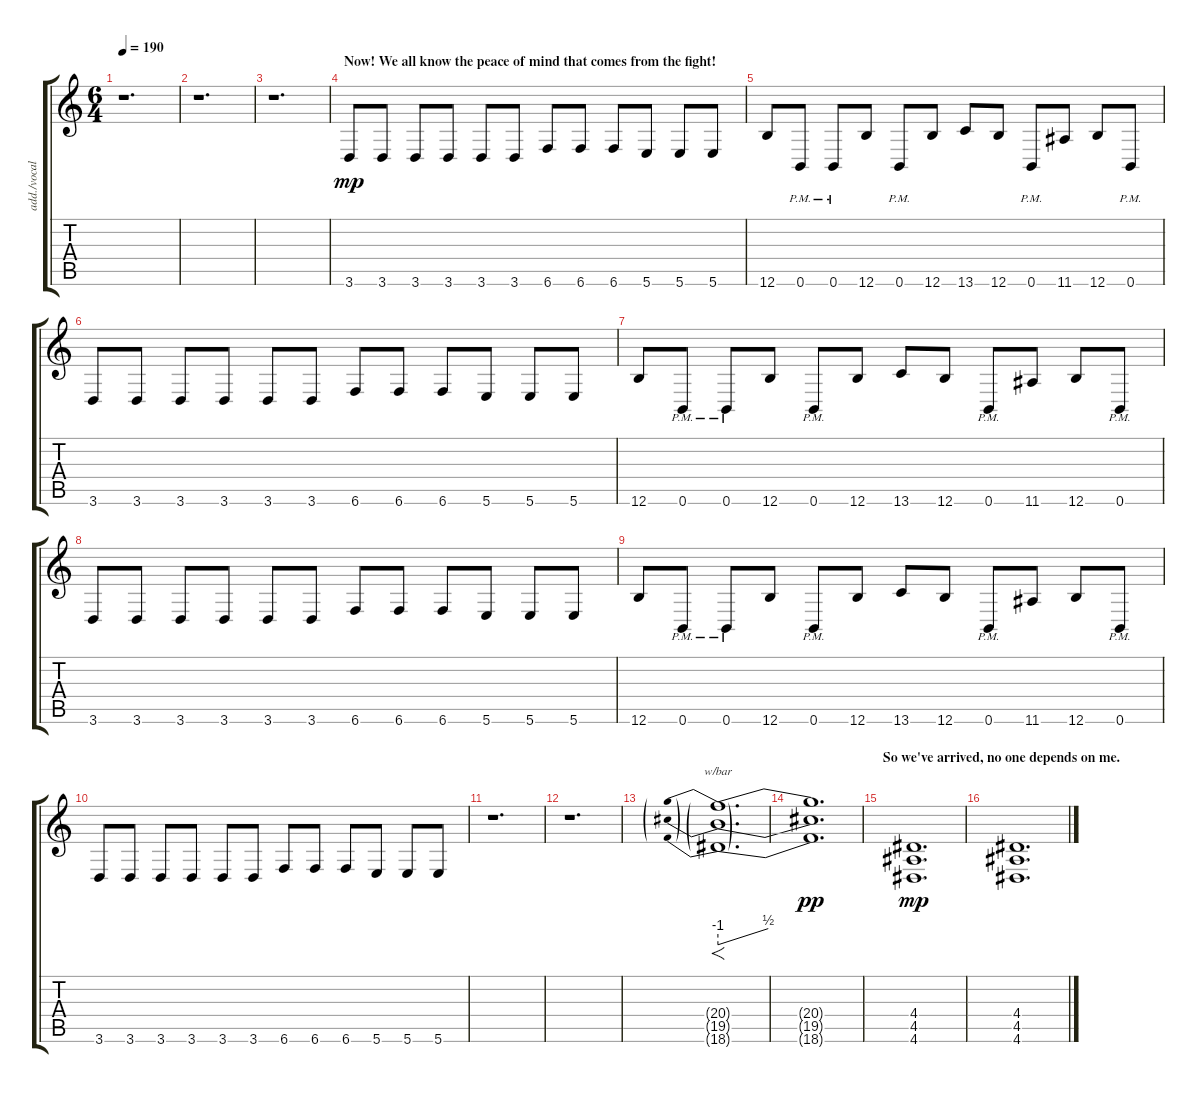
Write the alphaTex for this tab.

\track ("add./vocals" "add./vocal") {instrument distortionguitar}
\staff {score tabs}
\tuning (Eb4 B3 Gb3 B2 Gb2 B1) {hide}
\ts (6 4)
\tempo 190
\clef g2
\ks c
r.1{d dy mp} |
r.1{d} |
r.1{d} |
\section ("" "Now! We all know the peace of mind that comes from the fight!")
3.6.8 3.6.8 3.6.8 3.6.8 3.6.8 3.6.8 6.6.8 6.6.8 6.6.8 5.6.8 5.6.8 5.6.8 |
12.6.8 0.6{pm}.8 0.6{pm}.8 12.6.8 0.6{pm}.8 12.6.8 13.6.8 12.6.8 0.6{pm}.8 11.6.8 12.6.8 0.6{pm}.8 |
3.6.8 3.6.8 3.6.8 3.6.8 3.6.8 3.6.8 6.6.8 6.6.8 6.6.8 5.6.8 5.6.8 5.6.8 |
12.6.8 0.6{pm}.8 0.6{pm}.8 12.6.8 0.6{pm}.8 12.6.8 13.6.8 12.6.8 0.6{pm}.8 11.6.8 12.6.8 0.6{pm}.8 |
3.6.8 3.6.8 3.6.8 3.6.8 3.6.8 3.6.8 6.6.8 6.6.8 6.6.8 5.6.8 5.6.8 5.6.8 |
12.6.8 0.6{pm}.8 0.6{pm}.8 12.6.8 0.6{pm}.8 12.6.8 13.6.8 12.6.8 0.6{pm}.8 11.6.8 12.6.8 0.6{pm}.8 |
3.6.8 3.6.8 3.6.8 3.6.8 3.6.8 3.6.8 6.6.8 6.6.8 6.6.8 5.6.8 5.6.8 5.6.8 |
r.1{d} |
r.1{d} |
(20.4{g} 19.5{g} 18.6{g}).1{f d tbe (predivedive default 0 -4 60 2)} |
(20.4{t} 19.5{t} 18.6{t}).1{d dy pp} |
\section ("" "So we've arrived, no one depends on me.")
(4.4 4.5 4.6).1{d dy mp} |
(4.4 4.5 4.6).1{d}
